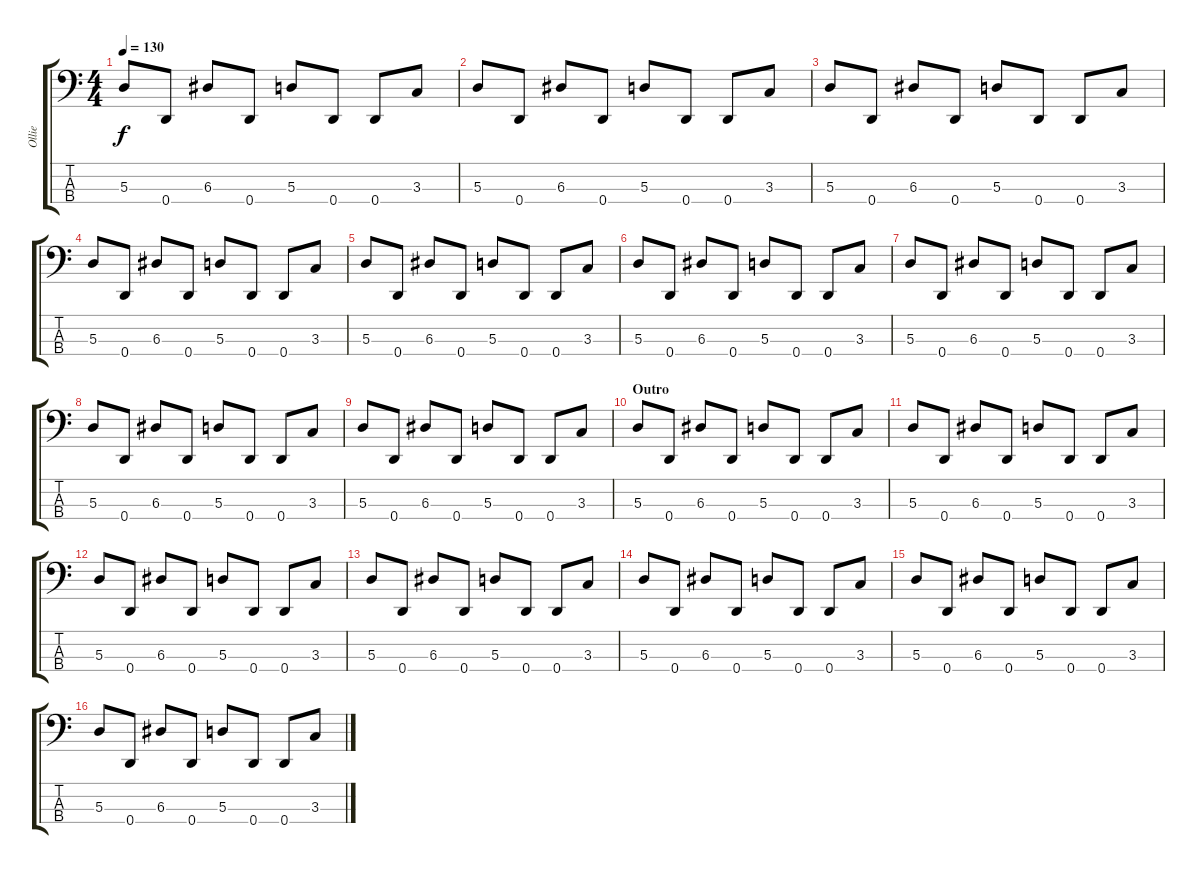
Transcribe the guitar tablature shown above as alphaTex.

\track ("Ollie" "Ollie") {instrument electricbassfinger}
\staff {score tabs}
\tuning (G2 D2 A1 D1) {hide}
\ts (4 4)
\tempo 130
\clef f4
\ks c
5.3.8{dy f} 0.4.8 6.3.8 0.4.8 5.3.8 0.4.8 0.4.8 3.3.8 |
5.3.8 0.4.8 6.3.8 0.4.8 5.3.8 0.4.8 0.4.8 3.3.8 |
5.3.8 0.4.8 6.3.8 0.4.8 5.3.8 0.4.8 0.4.8 3.3.8 |
5.3.8 0.4.8 6.3.8 0.4.8 5.3.8 0.4.8 0.4.8 3.3.8 |
5.3.8 0.4.8 6.3.8 0.4.8 5.3.8 0.4.8 0.4.8 3.3.8 |
5.3.8 0.4.8 6.3.8 0.4.8 5.3.8 0.4.8 0.4.8 3.3.8 |
5.3.8 0.4.8 6.3.8 0.4.8 5.3.8 0.4.8 0.4.8 3.3.8 |
5.3.8 0.4.8 6.3.8 0.4.8 5.3.8 0.4.8 0.4.8 3.3.8 |
5.3.8 0.4.8 6.3.8 0.4.8 5.3.8 0.4.8 0.4.8 3.3.8 |
\section ("" "Outro")
5.3.8 0.4.8 6.3.8 0.4.8 5.3.8 0.4.8 0.4.8 3.3.8 |
5.3.8 0.4.8 6.3.8 0.4.8 5.3.8 0.4.8 0.4.8 3.3.8 |
5.3.8 0.4.8 6.3.8 0.4.8 5.3.8 0.4.8 0.4.8 3.3.8 |
5.3.8 0.4.8 6.3.8 0.4.8 5.3.8 0.4.8 0.4.8 3.3.8 |
5.3.8 0.4.8 6.3.8 0.4.8 5.3.8 0.4.8 0.4.8 3.3.8 |
5.3.8 0.4.8 6.3.8 0.4.8 5.3.8 0.4.8 0.4.8 3.3.8 |
5.3.8 0.4.8 6.3.8 0.4.8 5.3.8 0.4.8 0.4.8 3.3.8
